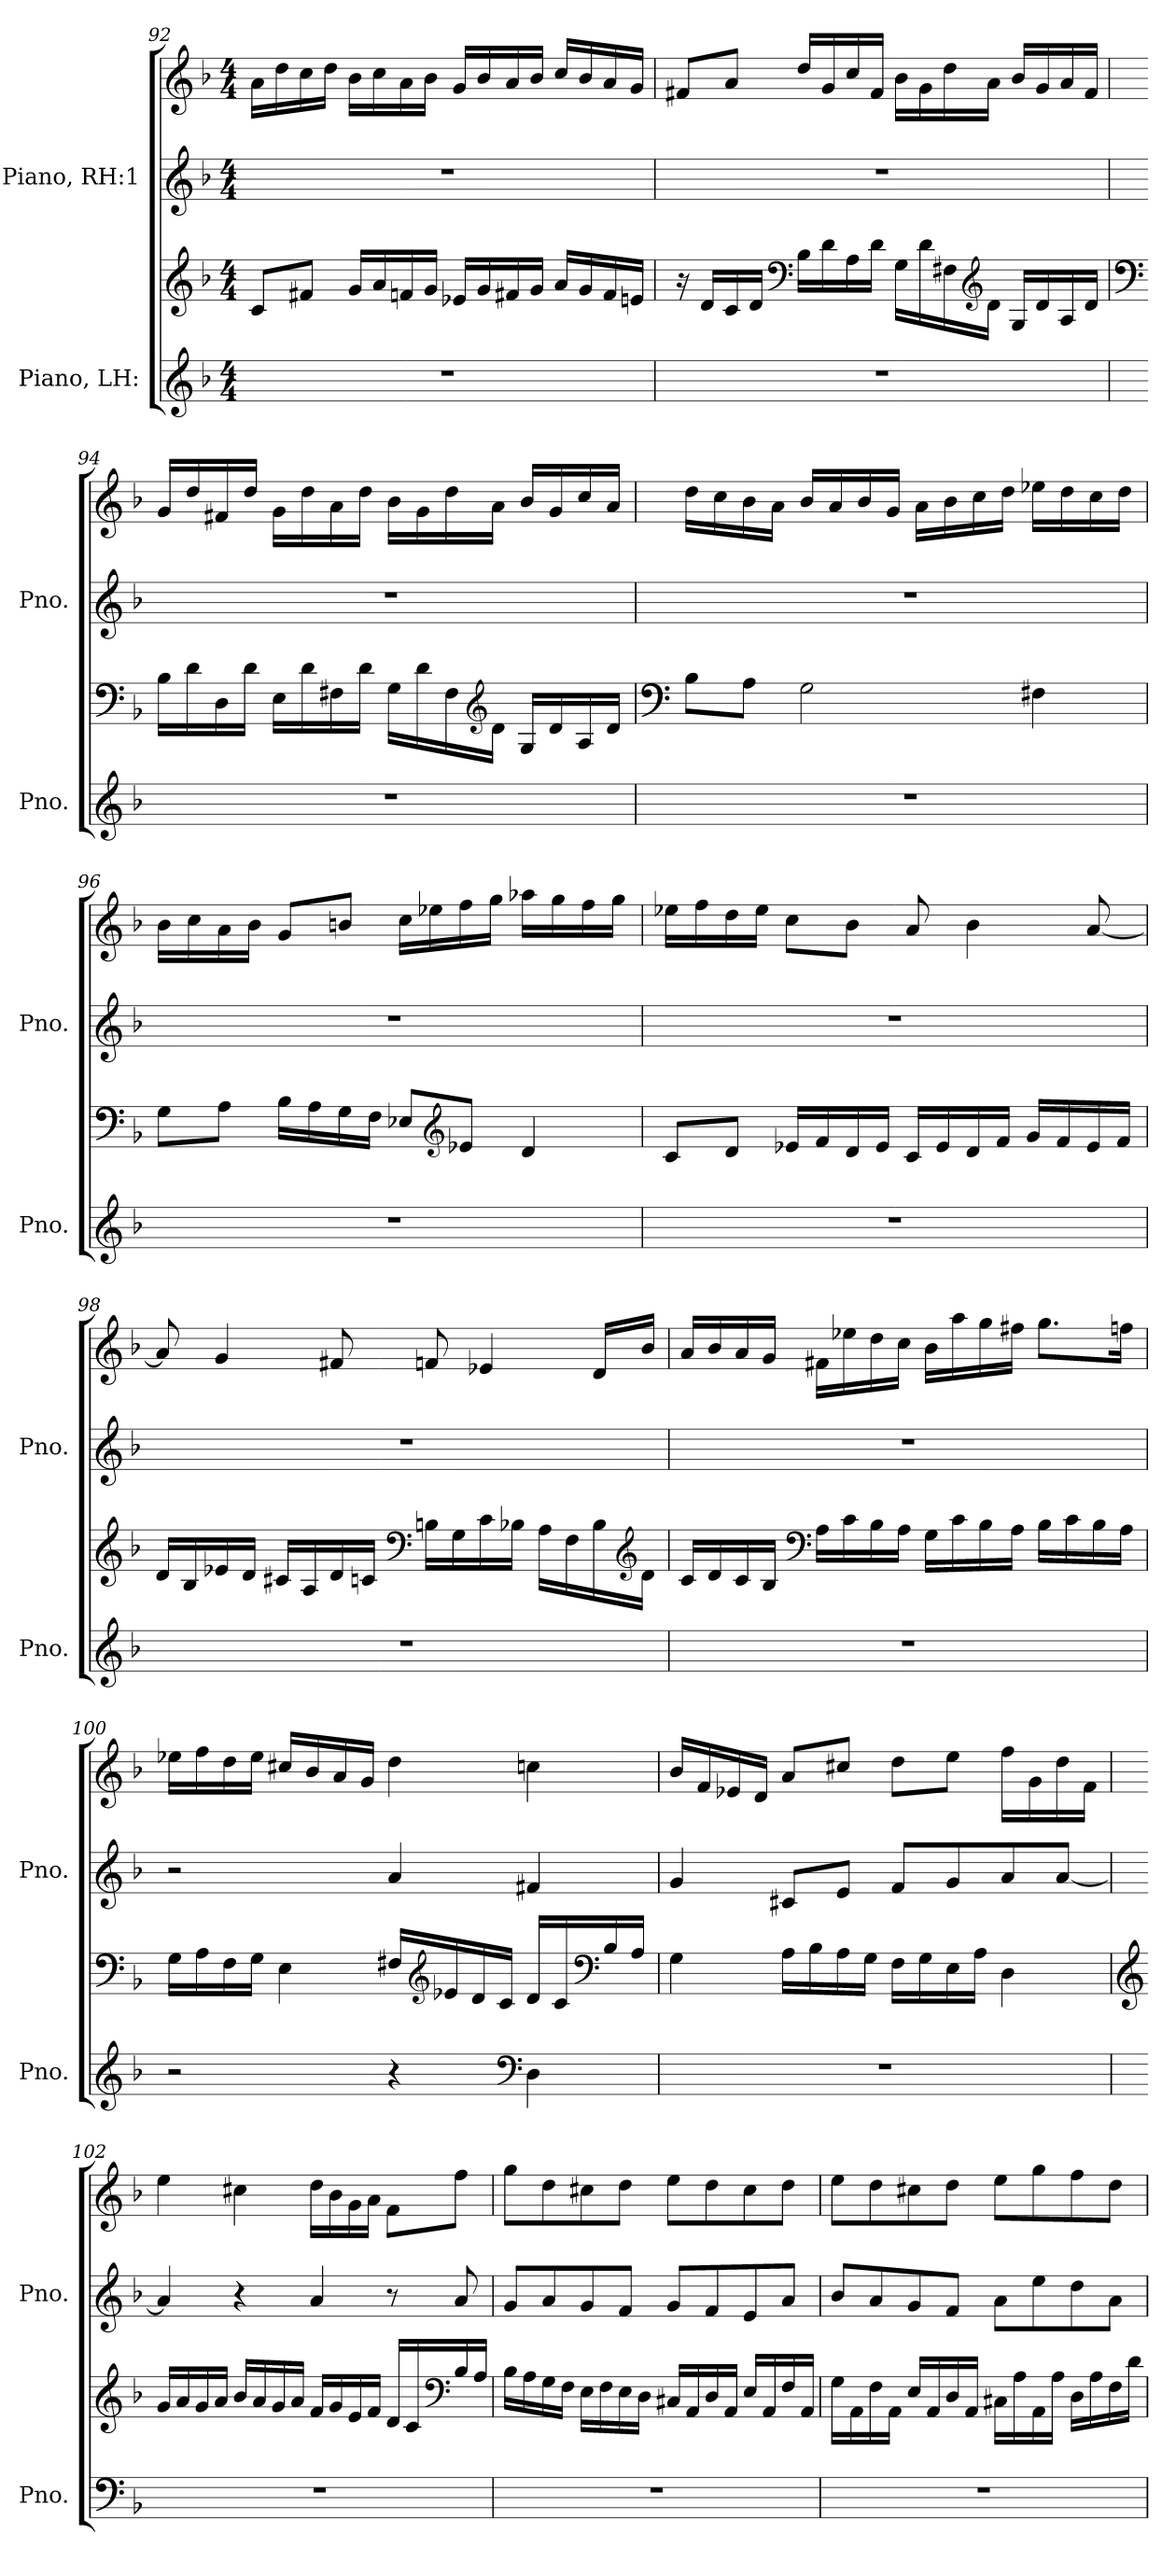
**kern	**kern	**kern	**kern
*part2	*part2	*part1	*part1
*staff4	*staff3	*staff2	*staff1
*I"Piano, LH:	*	*I"Piano, RH:1	*
*I'Pno.	*	*I'Pno.	*
*clefG2	*clefG2	*clefG2	*clefG2
*k[b-]	*k[b-]	*k[b-]	*k[b-]
*M4/4	*M4/4	*M4/4	*M4/4
=92	=92	=92	=92
1r	8c/L	1r	16a\LL
.	.	.	16dd\
.	8f#X/J	.	16cc\
.	.	.	16dd\JJ
.	16g/LL	.	16b-\LL
.	16a/	.	16cc\
.	16fn/	.	16a\
.	16g/JJ	.	16b-\JJ
.	16e-X/LL	.	16g/LL
.	16g/	.	16b-/
.	16f#X/	.	16a/
.	16g/JJ	.	16b-/JJ
.	16a/LL	.	16cc/LL
.	16g/	.	16b-/
.	16f#/	.	16a/
.	16en/JJ	.	16g/JJ
!!LO:PB:g=z
=93	=93	=93	=93
1r	16r	1r	8f#X/L
.	16d/LL	.	.
.	16c/	.	8a/J
.	16d/JJ	.	.
*	*clefF4	*	*
.	16B-\LL	.	16dd/LL
.	16d\	.	16g/
.	16A\	.	16cc/
.	16d\JJ	.	16f#/JJ
.	16G\LL	.	16b-\LL
.	16d\	.	16g\
.	16F#X\	.	16dd\
*	*clefG2	*	*
.	16d\JJ	.	16a\JJ
.	16G/LL	.	16b-/LL
.	16d/	.	16g/
.	16A/	.	16a/
.	16d/JJ	.	16f#/JJ
=94	=94	=94	=94
*	*clefF4	*	*
1r	16B-\LL	1r	16g/LL
.	16d\	.	16dd/
.	16D\	.	16f#X/
.	16d\JJ	.	16dd/JJ
.	16E\LL	.	16g\LL
.	16d\	.	16dd\
.	16F#X\	.	16a\
.	16d\JJ	.	16dd\JJ
.	16G\LL	.	16b-\LL
.	16d\	.	16g\
.	16F#\	.	16dd\
*	*clefG2	*	*
.	16d\JJ	.	16a\JJ
.	16G/LL	.	16b-/LL
.	16d/	.	16g/
.	16A/	.	16cc/
.	16d/JJ	.	16a/JJ
!!LO:LB:g=z
=95	=95	=95	=95
*	*clefF4	*	*
1r	8B-\L	1r	16dd\LL
.	.	.	16cc\
.	8A\J	.	16b-\
.	.	.	16a\JJ
.	2G\	.	16b-/LL
.	.	.	16a/
.	.	.	16b-/
.	.	.	16g/JJ
.	.	.	16a\LL
.	.	.	16b-\
.	.	.	16cc\
.	.	.	16dd\JJ
.	4F#X\	.	16ee-X\LL
.	.	.	16dd\
.	.	.	16cc\
.	.	.	16dd\JJ
=96	=96	=96	=96
1r	8G\L	1r	16b-\LL
.	.	.	16cc\
.	8A\J	.	16a\
.	.	.	16b-\JJ
.	16B-\LL	.	8g/L
.	16A\	.	.
.	16G\	.	8bn/J
.	16F\JJ	.	.
.	8E-X/L	.	16cc\LL
.	.	.	16ee-X\
*	*clefG2	*	*
.	8e-X/J	.	16ff\
.	.	.	16gg\JJ
.	4d/	.	16aa-X\LL
.	.	.	16gg\
.	.	.	16ff\
.	.	.	16gg\JJ
!!LO:LB:g=z
=97	=97	=97	=97
1r	8c/L	1r	16ee-X\LL
.	.	.	16ff\
.	8d/J	.	16dd\
.	.	.	16ee-\JJ
.	16e-X/LL	.	8cc\L
.	16f/	.	.
.	16d/	.	8b-\J
.	16e-/JJ	.	.
.	16c/LL	.	8a/
.	16e-/	.	.
.	16d/	.	4b-\
.	16f/JJ	.	.
.	16g/LL	.	.
.	16f/	.	.
.	16e-/	.	[8a/
.	16f/JJ	.	.
=98	=98	=98	=98
1r	16d/LL	1r	8a/]
.	16B-/	.	.
.	16e-X/	.	4g/
.	16d/JJ	.	.
.	16c#X/LL	.	.
.	16A/	.	.
.	16d/	.	8f#X/
.	16cn/JJ	.	.
*	*clefF4	*	*
.	16Bn\LL	.	8fn/
.	16G\	.	.
.	16c\	.	4e-X/
.	16B-X\JJ	.	.
.	16A\LL	.	.
.	16F\	.	.
.	16B-\	.	16d/LL
*	*clefG2	*	*
.	16d\JJ	.	16b-/JJ
!!LO:PB:g=z
=99	=99	=99	=99
1r	16c/LL	1r	16a/LL
.	16d/	.	16b-/
.	16c/	.	16a/
.	16B-/JJ	.	16g/JJ
*	*clefF4	*	*
.	16A\LL	.	16f#X\LL
.	16c\	.	16ee-X\
.	16B-\	.	16dd\
.	16A\JJ	.	16cc\JJ
.	16G\LL	.	16b-\LL
.	16c\	.	16aa\
.	16B-\	.	16gg\
.	16A\JJ	.	16ff#X\JJ
.	16B-\LL	.	8.gg\L
.	16c\	.	.
.	16B-\	.	.
.	16A\JJ	.	16ffn\Jk
=100	=100	=100	=100
2r	16G\LL	2r	16ee-X\LL
.	16A\	.	16ff\
.	16F\	.	16dd\
.	16G\JJ	.	16ee-\JJ
.	4E\	.	16cc#X/LL
.	.	.	16b-/
.	.	.	16a/
.	.	.	16g/JJ
4r	16F#X/LL	4a/	4dd\
*	*clefG2	*	*
.	16e-X/	.	.
.	16d/	.	.
.	16c/JJ	.	.
*clefF4	*	*	*
4D\	16d/LL	4f#X/	4ccn\
.	16c/	.	.
*	*clefF4	*	*
.	16B-/	.	.
.	16A/JJ	.	.
!!LO:LB:g=z
=101	=101	=101	=101
1r	4G\	4g/	16b-/LL
.	.	.	16f/
.	.	.	16e-X/
.	.	.	16d/JJ
.	16A\LL	8c#X/L	8a/L
.	16B-\	.	.
.	16A\	8e/J	8cc#X/J
.	16G\JJ	.	.
.	16F\LL	8f/L	8dd\L
.	16G\	.	.
.	16E\	8g/	8ee\J
.	16A\JJ	.	.
.	4D\	8a/	16ff\LL
.	.	.	16g\
.	.	[8a/J	16dd\
.	.	.	16f\JJ
=102	=102	=102	=102
*	*clefG2	*	*
1r	16g/LL	4a/]	4ee\
.	16a/	.	.
.	16g/	.	.
.	16a/JJ	.	.
.	16b-/LL	4r	4cc#X\
.	16a/	.	.
.	16g/	.	.
.	16a/JJ	.	.
.	16f/LL	4a/	16dd\LL
.	16g/	.	16b-\
.	16e/	.	16g\
.	16f/JJ	.	16a\JJ
.	16d/LL	8r	8f\L
.	16c/	.	.
*	*clefF4	*	*
.	16B-/	8a/	8ff\J
.	16A/JJ	.	.
!!LO:LB:g=z
=103	=103	=103	=103
1r	16B-\LL	8g/L	8gg\L
.	16A\	.	.
.	16G\	8a/	8dd\
.	16F\JJ	.	.
.	16E\LL	8g/	8cc#X\
.	16F\	.	.
.	16E\	8f/J	8dd\J
.	16D\JJ	.	.
.	16C#X/LL	8g/L	8ee\L
.	16AA/	.	.
.	16D/	8f/	8dd\
.	16AA/JJ	.	.
.	16E/LL	8e/	8cc#\
.	16AA/	.	.
.	16F/	8a/J	8dd\J
.	16AA/JJ	.	.
=104	=104	=104	=104
1r	16G\LL	8b-/L	8ee\L
.	16AA\	.	.
.	16F\	8a/	8dd\
.	16AA\JJ	.	.
.	16E/LL	8g/	8cc#X\
.	16AA/	.	.
.	16D/	8f/J	8dd\J
.	16AA/JJ	.	.
.	16C#X\LL	8a\L	8ee\L
.	16A\	.	.
.	16AA\	8ee\	8gg\
.	16A\JJ	.	.
.	16D\LL	8dd\	8ff\
.	16A\	.	.
.	16F\	8a\J	8dd\J
.	16d\JJ	.	.
=	=	=	=
*-	*-	*-	*-
